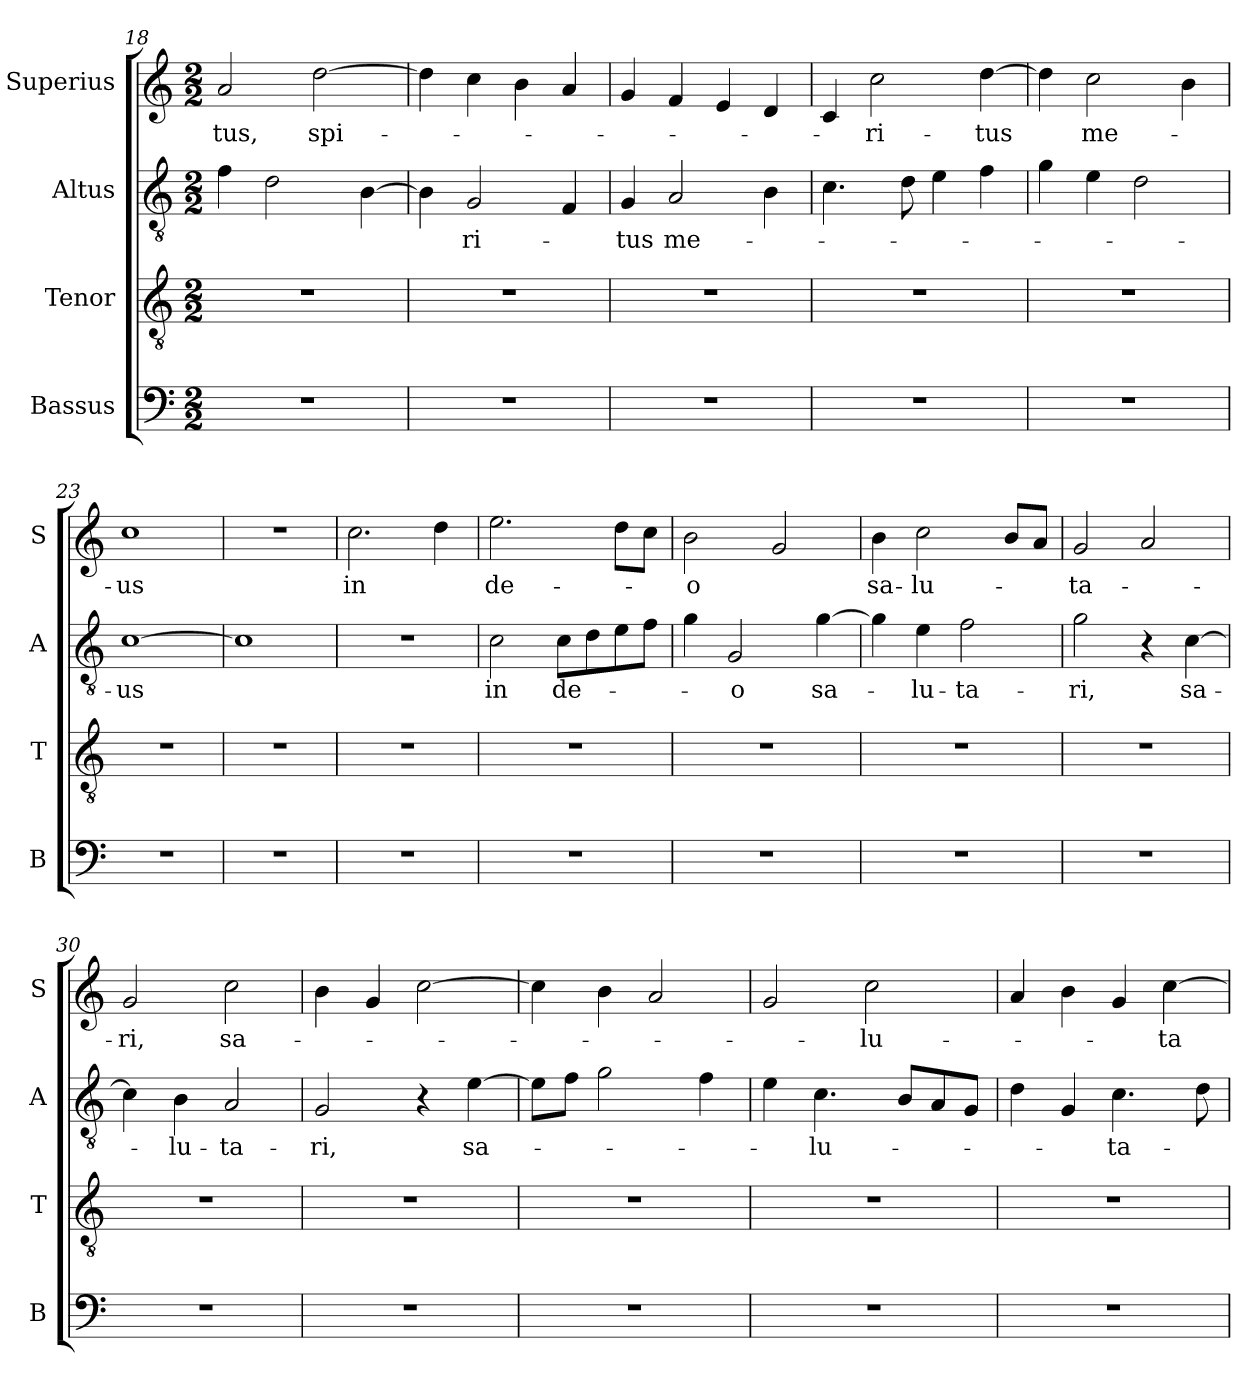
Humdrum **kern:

**kern	**kern	**kern	**text	**kern	**text
*part4	*part3	*part2	*part2	*part1	*part1
*staff4	*staff3	*staff2	*staff2	*staff1	*staff1
*I"Bassus	*I"Tenor	*I"Altus	*	*I"Superius	*
*I'B	*I'T	*I'A	*	*I'S	*
*clefF4	*clefGv2	*clefGv2	*	*clefG2	*
*k[]	*k[]	*k[]	*	*k[]	*
*M2/2	*M2/2	*M2/2	*	*M2/2	*
=18	=18	=18	=18	=18	=18
1r	1r	4f	.	2a	-tus,
.	.	2d	.	.	.
!	!	!	!	!	!LO:LY:i
.	.	.	.	[2dd	spi-
.	.	[4B	.	.	.
=19	=19	=19	=19	=19	=19
1r	1r	4B]	.	4dd]	.
!	!	!	!LO:LY:i	!	!
.	.	2G	-ri-	4cc	.
.	.	.	.	4b	.
.	.	4F	.	4a	.
=20	=20	=20	=20	=20	=20
!	!	!	!LO:LY:i	!	!
1r	1r	4G	-tus	4g	.
.	.	2A	me-	4f	.
.	.	.	.	4e	.
.	.	4B	.	4d	.
=21	=21	=21	=21	=21	=21
1r	1r	4.c	.	4c	.
!	!	!	!	!	!LO:LY:i
.	.	.	.	2cc	-ri-
.	.	8d	.	.	.
.	.	4e	.	.	.
!	!	!	!	!	!LO:LY:i
.	.	4f	.	[4dd	-tus
=22	=22	=22	=22	=22	=22
1r	1r	4g	.	4dd]	.
.	.	4e	.	2cc	me-
.	.	2d	.	.	.
.	.	.	.	4b	.
=23	=23	=23	=23	=23	=23
1r	1r	[1c	-us	1cc	-us
=24	=24	=24	=24	=24	=24
1r	1r	1c]	.	1r	.
=25	=25	=25	=25	=25	=25
1r	1r	1r	.	2.cc	in
.	.	.	.	4dd	.
=26	=26	=26	=26	=26	=26
1r	1r	2c	in	2.ee	de-
.	.	8cL	de-	.	.
.	.	8d	.	.	.
.	.	8e	.	8ddL	.
.	.	8fJ	.	8ccJ	.
=27	=27	=27	=27	=27	=27
1r	1r	4g	.	2b	-o
.	.	2G	-o	.	.
.	.	.	.	2g	.
!	!	!	!LO:LY:i	!	!
.	.	[4g	sa-	.	.
=28	=28	=28	=28	=28	=28
1r	1r	4g]	.	4b	sa-
!	!	!	!LO:LY:i	!	!
.	.	4e	-lu-	2cc	-lu-
!	!	!	!LO:LY:i	!	!
.	.	2f	-ta-	.	.
.	.	.	.	8bL	.
.	.	.	.	8aJ	.
=29	=29	=29	=29	=29	=29
!	!	!	!LO:LY:i	!	!
1r	1r	2g	-ri,	2g	-ta-
.	.	4r	.	2a	.
!	!	!	!LO:LY:i	!	!
.	.	[4c	sa-	.	.
=30	=30	=30	=30	=30	=30
1r	1r	4c]	.	2g	-ri,
!	!	!	!LO:LY:i	!	!
.	.	4B	-lu-	.	.
!	!	!	!LO:LY:i	!	!LO:LY:i
.	.	2A	-ta-	2cc	sa-
=31	=31	=31	=31	=31	=31
!	!	!	!LO:LY:i	!	!
1r	1r	2G	-ri,	4b	.
.	.	.	.	4g	.
.	.	4r	.	[2cc	.
.	.	[4e	sa-	.	.
=32	=32	=32	=32	=32	=32
1r	1r	8eL]	.	4cc]	.
.	.	8fJ	.	.	.
.	.	2g	.	4b	.
.	.	.	.	2a	.
.	.	4f	.	.	.
=33	=33	=33	=33	=33	=33
1r	1r	4e	.	2g	.
.	.	4.c	-lu-	.	.
!	!	!	!	!	!LO:LY:i
.	.	.	.	2cc	-lu-
.	.	8BL	.	.	.
.	.	8A	.	.	.
.	.	8GJ	.	.	.
=34	=34	=34	=34	=34	=34
1r	1r	4d	.	4a	.
.	.	4G	.	4b	.
.	.	4.c	-ta-	4g	.
!	!	!	!	!	!LO:LY:i
.	.	.	.	[4cc	-ta-
.	.	8d	.	.	.
=	=	=	=	=	=
*-	*-	*-	*-	*-	*-
